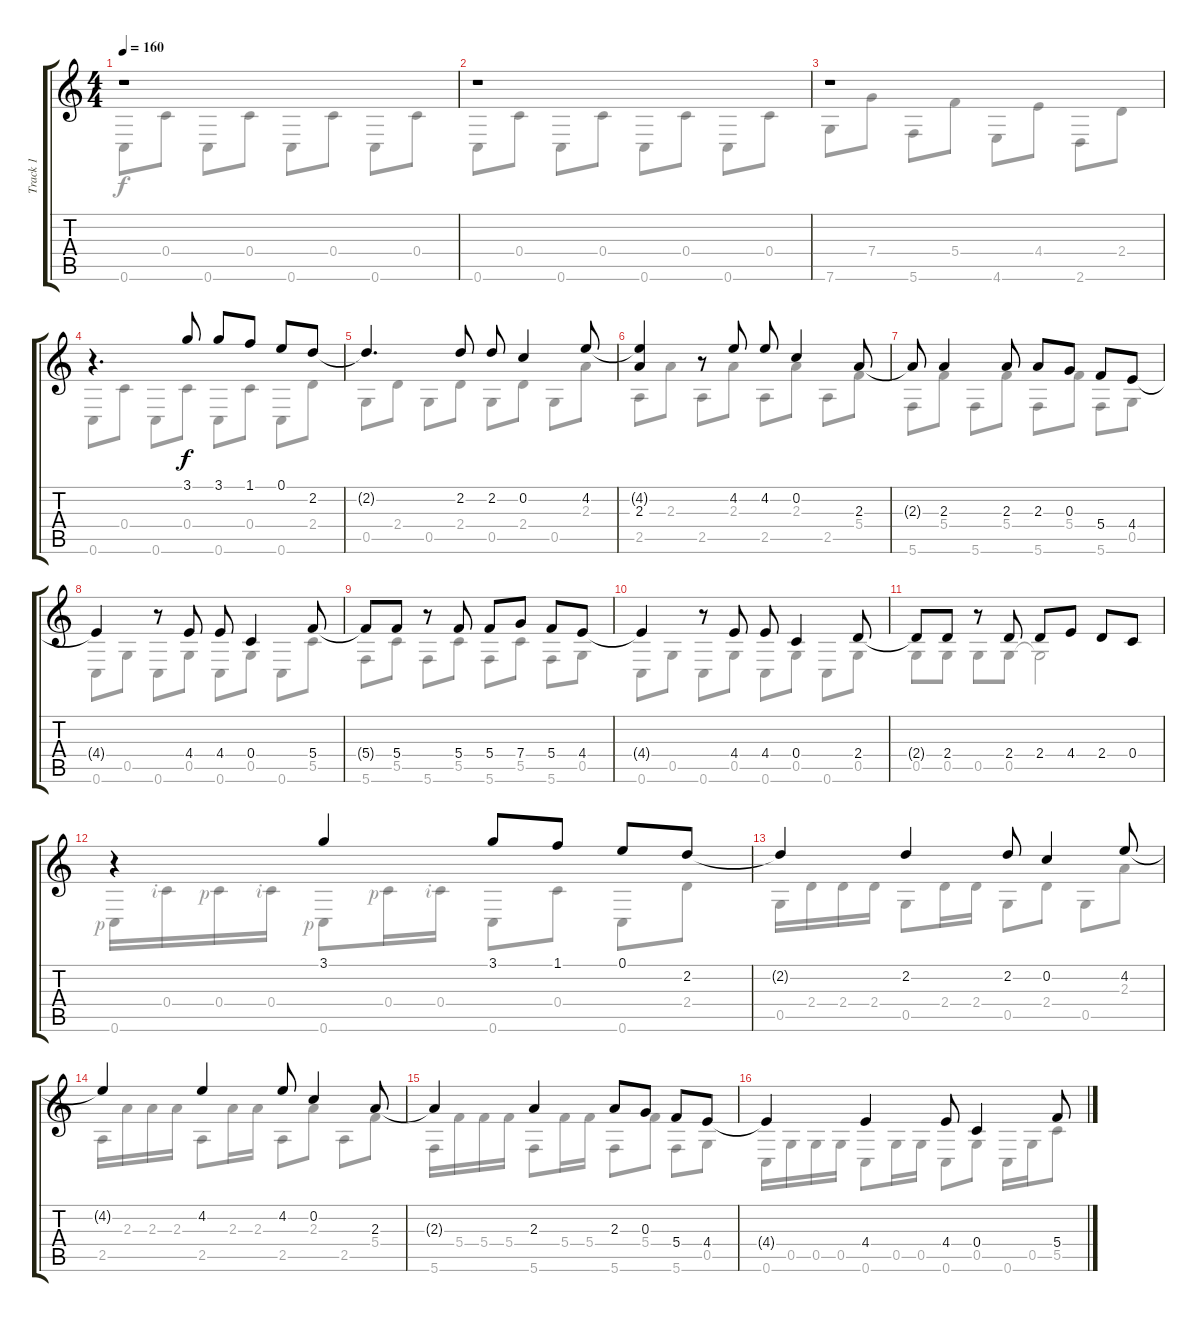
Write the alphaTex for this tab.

\track ("Track 1" "Track 1") {instrument acousticguitarsteel}
\staff {score tabs}
\tuning (E4 C4 G3 C3 G2 C2) {hide}
\voice
\ts (4 4)
\tempo 160
\clef g2
\ks c
r.1{dy f} |
r.1 |
r.1 |
r.4{d} 3.1.8 3.1.8 1.1.8 0.1.8 2.2.8 |
2.2{t}.4{d} 2.2.8 2.2.8 0.2.4 4.2.8 |
(4.2{t} 2.3).4 r.8 4.2.8 4.2.8 0.2.4 2.3.8 |
2.3{t}.8 2.3.4 2.3.8 2.3.8 0.3.8 5.4.8 4.4.8 |
4.4{t}.4 r.8 4.4.8 4.4.8 0.4.4 5.4.8 |
5.4{t}.8 5.4.8 r.8 5.4.8 5.4.8 7.4.8 5.4.8 4.4.8 |
4.4{t}.4 r.8 4.4.8 4.4.8 0.4.4 2.4.8 |
2.4{t}.8 2.4.8 r.8 2.4.8 2.4.8 4.4.8 2.4.8 0.4.8 |
r.4 3.1.4 3.1.8 1.1.8 0.1.8 2.2.8 |
2.2{t}.4 2.2.4 2.2.8 0.2.4 4.2.8 |
4.2{t}.4 4.2.4 4.2.8 0.2.4 2.3.8 |
2.3{t}.4 2.3.4 2.3.8 0.3.8 5.4.8 4.4.8 |
4.4{t}.4 4.4.4 4.4.8 0.4.4 5.4.8
\voice
\clef g2
\ottava regular
\simile none
\ks c
0.6.8{dy f} 0.4.8 0.6.8 0.4.8 0.6.8 0.4.8 0.6.8 0.4.8 |
0.6.8 0.4.8 0.6.8 0.4.8 0.6.8 0.4.8 0.6.8 0.4.8 |
7.6.8 7.4.8 5.6.8 5.4.8 4.6.8 4.4.8 2.6.8 2.4.8 |
0.6.8 0.4.8 0.6.8 0.4.8 0.6.8 0.4.8 0.6.8 2.4.8 |
0.5.8 2.4.8 0.5.8 2.4.8 0.5.8 2.4.8 0.5.8 2.3.8 |
2.5.8 2.3.8 2.5.8 2.3.8 2.5.8 2.3.8 2.5.8 5.4.8 |
5.6.8 5.4.8 5.6.8 5.4.8 5.6.8 5.4.8 5.6.8 0.5.8 |
0.6.8 0.5.8 0.6.8 0.5.8 0.6.8 0.5.8 0.6.8 5.5.8 |
5.6.8 5.5.8 5.6.8 5.5.8 5.6.8 5.5.8 5.6.8 0.5.8 |
0.6.8 0.5.8 0.6.8 0.5.8 0.6.8 0.5.8 0.6.8 0.5.8 |
0.5.8 0.5.8 0.5.8 0.5.8 0.5{t}.2 |
0.6{rf 1}.16 0.4{rf 2}.16 0.4{rf 1}.16 0.4{rf 2}.16 0.6{rf 1}.8 0.4{rf 1}.16 0.4{rf 2}.16 0.6.8 0.4.8 0.6.8 2.4.8 |
0.5.16 2.4.16 2.4.16 2.4.16 0.5.8 2.4.16 2.4.16 0.5.8 2.4.8 0.5.8 2.3.8 |
2.5.16 2.3.16 2.3.16 2.3.16 2.5.8 2.3.16 2.3.16 2.5.8 2.3.8 2.5.8 5.4.8 |
5.6.16 5.4.16 5.4.16 5.4.16 5.6.8 5.4.16 5.4.16 5.6.8 5.4.8 5.6.8 0.5.8 |
0.6.16 0.5.16 0.5.16 0.5.16 0.6.8 0.5.16 0.5.16 0.6.8 0.5.8 0.6.16 0.5.16 5.5.8
